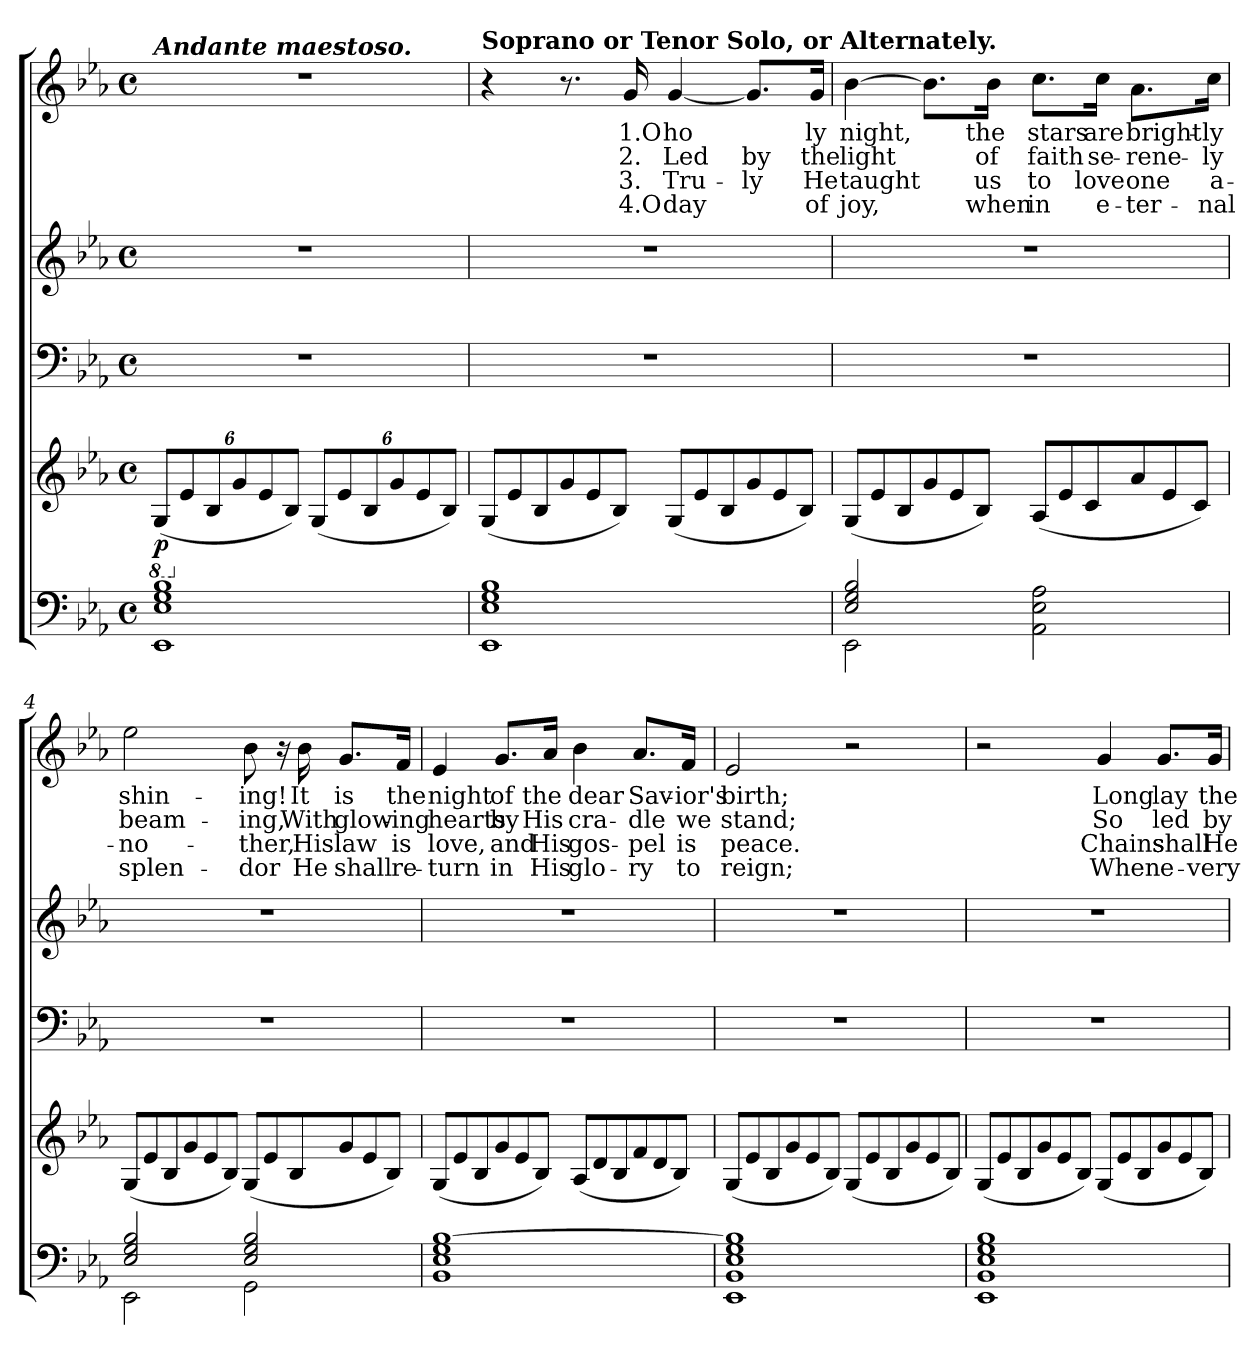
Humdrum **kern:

**kern	**kern	**dynam	**kern	**kern	**kern	**text	**text	**text	**text
*part4	*part4	*part4	*part3	*part2	*part1	*part1	*part1	*part1	*part1
*staff5	*staff4	*staff4/5	*staff3	*staff2	*staff1	*staff1	*staff1	*staff1	*staff1
*clefF4	*clefG2	*	*clefF4	*clefG2	*clefG2	*	*	*	*
*k[b-e-a-]	*k[b-e-a-]	*	*k[b-e-a-]	*k[b-e-a-]	*k[b-e-a-]	*	*	*	*
*E-:	*E-:	*	*E-:	*E-:	*E-:	*	*	*	*
*M4/4	*M4/4	*	*M4/4	*M4/4	*M4/4	*	*	*	*
*met(c)	*met(c)	*	*met(c)	*met(c)	*met(c)	*	*	*	*
*	*8ba	*	*	*	*	*	*	*	*
*MM72	*MM72	*	*MM72	*MM72	*MM72	*	*	*	*
=1	=1	=1	=1	=1	=1	=1	=1	=1	=1
!	!	!	!	!	!LO:TX:a:Bi:t=Andante maestoso.	!	!	!	!
!	!	!LO:DY:b	!	!	!	!	!	!	!
1EE- 1E- 1G 1B-	(<12GG/L	p	1r	1r	1r	.	.	.	.
*	*X8ba	*	*	*	*	*	*	*	*
.	12e-/	.	.	.	.	.	.	.	.
.	12B-/	.	.	.	.	.	.	.	.
.	12g/	.	.	.	.	.	.	.	.
.	12e-/	.	.	.	.	.	.	.	.
.	12B-/J)	.	.	.	.	.	.	.	.
.	(<12G/L	.	.	.	.	.	.	.	.
.	12e-/	.	.	.	.	.	.	.	.
.	12B-/	.	.	.	.	.	.	.	.
.	12g/	.	.	.	.	.	.	.	.
.	12e-/	.	.	.	.	.	.	.	.
.	12B-/J)	.	.	.	.	.	.	.	.
=2	=2	=2	=2	=2	=2	=2	=2	=2	=2
*	*Xtuplet	*	*	*	*	*	*	*	*
!	!	!	!	!	!LO:TX:a:B:t=Soprano or Tenor Solo, or Alternately.	!	!	!	!
1EE- 1E- 1G 1B-	(<12G/L	.	1r	1r	4r	.	.	.	.
.	12e-/	.	.	.	.	.	.	.	.
.	12B-/	.	.	.	.	.	.	.	.
.	12g/	.	.	.	8.r	.	.	.	.
.	12e-/	.	.	.	.	.	.	.	.
.	12B-/J)	.	.	.	.	.	.	.	.
!	!	!	!	!	!	!LO:LY:b	!LO:LY:b	!LO:LY:b	!LO:LY:b
.	.	.	.	.	16g/	1.O	2.	3.	4.O
!	!	!	!	!	!	!LO:LY:b	!LO:LY:b	!LO:LY:b	!LO:LY:b
.	(<12G/L	.	.	.	[4g/	ho	Led	Tru-	day
.	12e-/	.	.	.	.	.	.	.	.
.	12B-/	.	.	.	.	.	.	.	.
!	!	!	!	!	!	!	!LO:LY:b	!LO:LY:b	!
.	12g/	.	.	.	8.g/L]	.	by	-ly	.
.	12e-/	.	.	.	.	.	.	.	.
.	12B-/J)	.	.	.	.	.	.	.	.
!	!	!	!	!	!	!LO:LY:b	!LO:LY:b	!LO:LY:b	!LO:LY:b
.	.	.	.	.	16g/Jk	ly	the	He	of
=3	=3	=3	=3	=3	=3	=3	=3	=3	=3
*^	*	*	*	*	*	*	*	*	*
!	!	!	!	!	!	!	!LO:LY:b	!LO:LY:b	!LO:LY:b	!LO:LY:b
2E-/ 2G/ 2B-/	2EE-\	(<12G/L	.	1r	1r	[4b-\	night,	light	taught	joy,
.	.	12e-/	.	.	.	.	.	.	.	.
.	.	12B-/	.	.	.	.	.	.	.	.
.	.	12g/	.	.	.	8.b-\L]	.	.	.	.
.	.	12e-/	.	.	.	.	.	.	.	.
.	.	12B-/J)	.	.	.	.	.	.	.	.
!	!	!	!	!	!	!	!LO:LY:b	!LO:LY:b	!LO:LY:b	!LO:LY:b
.	.	.	.	.	.	16b-\Jk	the	of	us	when
!	!	!	!	!	!	!	!LO:LY:b	!LO:LY:b	!LO:LY:b	!LO:LY:b
2ryy	2AA-\ 2E-\ 2A-\	(<12A-/L	.	.	.	8.cc\L	stars	faith	to	in
.	.	12e-/	.	.	.	.	.	.	.	.
.	.	12c/	.	.	.	.	.	.	.	.
!	!	!	!	!	!	!	!LO:LY:b	!LO:LY:b	!LO:LY:b	!LO:LY:b
.	.	.	.	.	.	16cc\Jk	are	se-	love	e-
!	!	!	!	!	!	!	!LO:LY:b	!LO:LY:b	!LO:LY:b	!LO:LY:b
.	.	12a-/	.	.	.	8.a-\L	bright-	-rene-	one	-ter-
.	.	12e-/	.	.	.	.	.	.	.	.
.	.	12c/J)	.	.	.	.	.	.	.	.
!	!	!	!	!	!	!	!LO:LY:b	!LO:LY:b	!LO:LY:b	!LO:LY:b
.	.	.	.	.	.	16cc\Jk	-ly	-ly	a-	-nal
!!LO:LB:g=z
=4	=4	=4	=4	=4	=4	=4	=4	=4	=4	=4
!	!	!	!	!	!	!	!LO:LY:b	!LO:LY:b	!LO:LY:b	!LO:LY:b
2E-/ 2G/ 2B-/	2EE-\	(<12G/L	.	1r	1r	2ee-\	shin-	beam-	-no-	splen-
.	.	12e-/	.	.	.	.	.	.	.	.
.	.	12B-/	.	.	.	.	.	.	.	.
.	.	12g/	.	.	.	.	.	.	.	.
.	.	12e-/	.	.	.	.	.	.	.	.
.	.	12B-/J)	.	.	.	.	.	.	.	.
!	!	!	!	!	!	!	!LO:LY:b	!LO:LY:b	!LO:LY:b	!LO:LY:b
2E-/ 2G/ 2B-/	2GG\	(<12G/L	.	.	.	8b-\	-ing!	-ing,	-ther,	-dor
.	.	12e-/	.	.	.	.	.	.	.	.
.	.	.	.	.	.	16r	.	.	.	.
.	.	12B-/	.	.	.	.	.	.	.	.
!	!	!	!	!	!	!	!LO:LY:b	!LO:LY:b	!LO:LY:b	!LO:LY:b
.	.	.	.	.	.	16b-\	It	With	His	He
!	!	!	!	!	!	!	!LO:LY:b	!LO:LY:b	!LO:LY:b	!LO:LY:b
.	.	12g/	.	.	.	8.g/L	is	glow-	law	shall
.	.	12e-/	.	.	.	.	.	.	.	.
.	.	12B-/J)	.	.	.	.	.	.	.	.
!	!	!	!	!	!	!	!LO:LY:b	!LO:LY:b	!LO:LY:b	!LO:LY:b
.	.	.	.	.	.	16f/Jk	the	-ing	is	re-
*v	*v	*	*	*	*	*	*	*	*	*
=5	=5	=5	=5	=5	=5	=5	=5	=5	=5
!	!	!	!	!	!	!LO:LY:b	!LO:LY:b	!LO:LY:b	!LO:LY:b
1BB- 1E- 1G [1B-	(<12G/L	.	1r	1r	4e-/	night	hearts	love,	-turn
.	12e-/	.	.	.	.	.	.	.	.
.	12B-/	.	.	.	.	.	.	.	.
!	!	!	!	!	!	!LO:LY:b	!LO:LY:b	!LO:LY:b	!LO:LY:b
.	12g/	.	.	.	8.g/L	of	by	and	in
.	12e-/	.	.	.	.	.	.	.	.
.	12B-/J)	.	.	.	.	.	.	.	.
!	!	!	!	!	!	!LO:LY:b	!LO:LY:b	!LO:LY:b	!LO:LY:b
.	.	.	.	.	16a-/Jk	the	His	His	His
!	!	!	!	!	!	!LO:LY:b	!LO:LY:b	!LO:LY:b	!LO:LY:b
.	(<12A-/L	.	.	.	4b-\	dear	cra-	gos-	glo-
.	12d/	.	.	.	.	.	.	.	.
.	12B-/	.	.	.	.	.	.	.	.
!	!	!	!	!	!	!LO:LY:b	!LO:LY:b	!LO:LY:b	!LO:LY:b
.	12f/	.	.	.	8.a-/L	Sav-	-dle	-pel	-ry
.	12d/	.	.	.	.	.	.	.	.
.	12B-/J)	.	.	.	.	.	.	.	.
!	!	!	!	!	!	!LO:LY:b	!LO:LY:b	!LO:LY:b	!LO:LY:b
.	.	.	.	.	16f/Jk	-ior's	we	is	to
=6	=6	=6	=6	=6	=6	=6	=6	=6	=6
!	!	!	!	!	!	!LO:LY:b	!LO:LY:b	!LO:LY:b	!LO:LY:b
1EE- 1BB- 1E- 1G 1B-]	(<12G/L	.	1r	1r	2e-/	birth;	stand;	peace.	reign;
.	12e-/	.	.	.	.	.	.	.	.
.	12B-/	.	.	.	.	.	.	.	.
.	12g/	.	.	.	.	.	.	.	.
.	12e-/	.	.	.	.	.	.	.	.
.	12B-/J)	.	.	.	.	.	.	.	.
.	(<12G/L	.	.	.	2r	.	.	.	.
.	12e-/	.	.	.	.	.	.	.	.
.	12B-/	.	.	.	.	.	.	.	.
.	12g/	.	.	.	.	.	.	.	.
.	12e-/	.	.	.	.	.	.	.	.
.	12B-/J)	.	.	.	.	.	.	.	.
!!LO:LB:g=z
=7	=7	=7	=7	=7	=7	=7	=7	=7	=7
1EE- 1BB- 1E- 1G 1B-	(<12G/L	.	1r	1r	2r	.	.	.	.
.	12e-/	.	.	.	.	.	.	.	.
.	12B-/	.	.	.	.	.	.	.	.
.	12g/	.	.	.	.	.	.	.	.
.	12e-/	.	.	.	.	.	.	.	.
.	12B-/J)	.	.	.	.	.	.	.	.
!	!	!	!	!	!	!LO:LY:b	!LO:LY:b	!LO:LY:b	!LO:LY:b
.	(<12G/L	.	.	.	4g/	Long	So	Chains	When
.	12e-/	.	.	.	.	.	.	.	.
.	12B-/	.	.	.	.	.	.	.	.
!	!	!	!	!	!	!LO:LY:b	!LO:LY:b	!LO:LY:b	!LO:LY:b
.	12g/	.	.	.	8.g/L	lay	led	shall	e-
.	12e-/	.	.	.	.	.	.	.	.
.	12B-/J)	.	.	.	.	.	.	.	.
!	!	!	!	!	!	!LO:LY:b	!LO:LY:b	!LO:LY:b	!LO:LY:b
.	.	.	.	.	16g/Jk	the	by	He	-very
=	=	=	=	=	=	=	=	=	=
*-	*-	*-	*-	*-	*-	*-	*-	*-	*-
